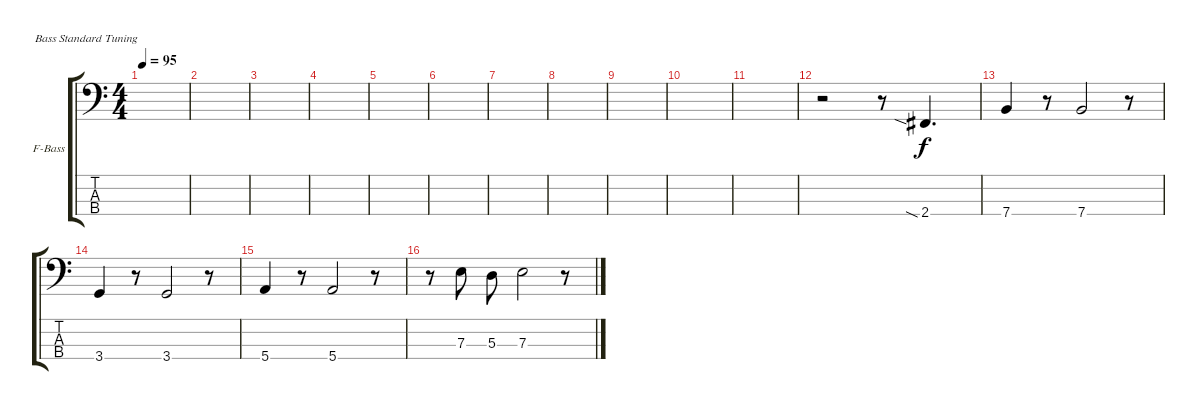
\defaultSystemsLayout 4
\bracketExtendMode groupsimilarinstruments
\firstSystemTrackNameOrientation horizontal
\otherSystemsTrackNameOrientation horizontal
\track ("Bass" "F-Bass") {instrument fretlessbass}
\staff {score tabs}
\tuning (G2 D2 A1 E1)
\ts (4 4)
\tempo 95
\clef f4
\scale
0.487395
\ks c
|
\scale
0.256303 |
\scale
0.256303 |
\scale
0.333333 |
\scale
0.333333 |
\scale
0.333333 |
\scale
0.333333 |
\scale
0.333333 |
\scale
0.333333 |
\scale
0.333333 |
\scale
0.333333 |
\scale
0.333333 r.2 r.8 2.4{sia}.4{d} |
\scale
0.333333 7.4.4 r.8 7.4.2 r.8 |
\scale
0.333333 3.4.4 r.8 3.4.2 r.8 |
\scale
0.333333 5.4.4 r.8 5.4.2 r.8 |
\scale
0.333333 r.8 7.3.8 5.3.8 7.3.2 r.8
